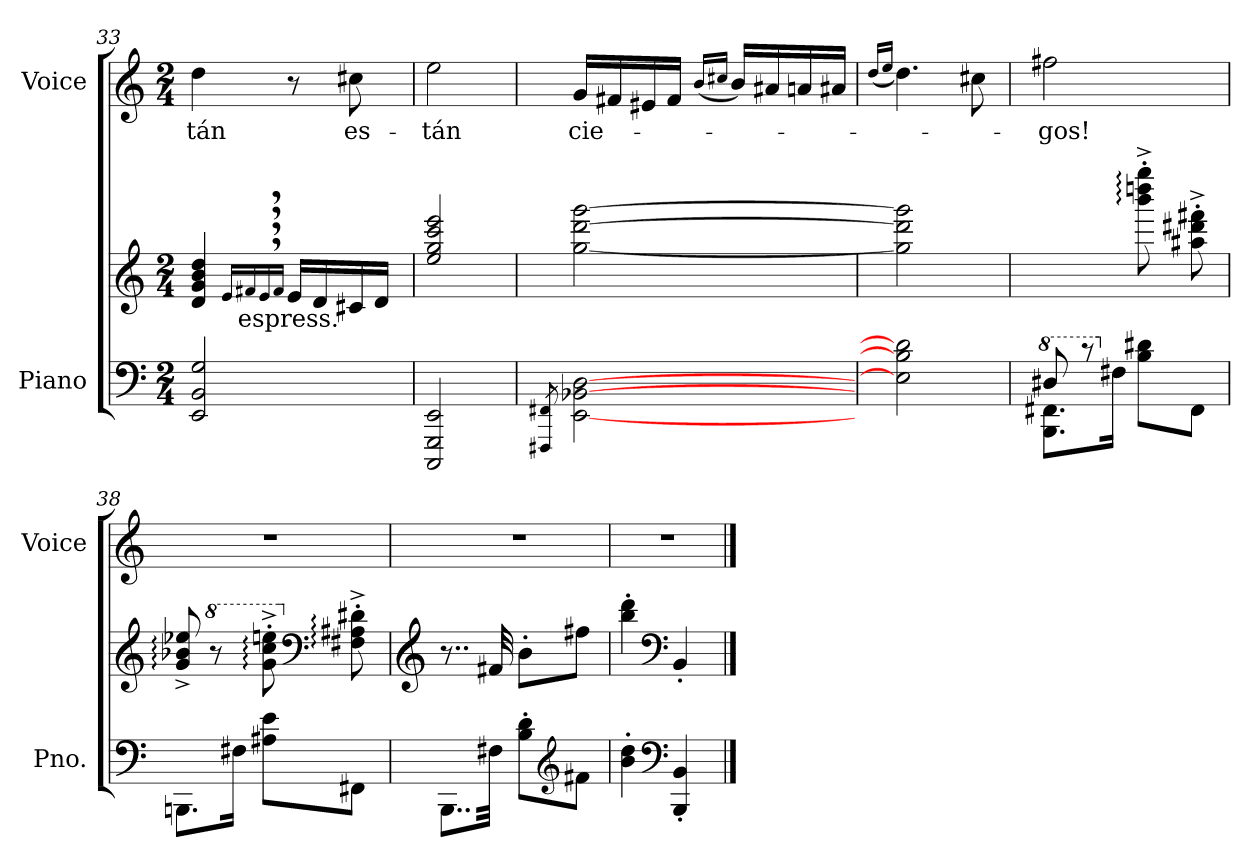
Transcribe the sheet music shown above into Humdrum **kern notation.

**kern	**kern	**kern	**text
*part2	*part2	*part1	*part1
*staff3	*staff2	*staff1	*staff1
*I"Piano	*	*I"Voice	*
*I'Pno.	*	*I'Voice	*
*clefF4	*clefG2	*clefG2	*
*k[]	*k[]	*k[]	*
*a:	*a:	*a:	*
*M2/4	*M2/4	*M2/4	*
=33	=33	=33	=33
!	!	!	!LO:LY:b:color=#000000
*	*^	*	*
2EEi/ 2BBi 2Gi	4di/, 4gi, 4bi, 4ddi,	16ryy	4ddi\	-tán
.	.	64ryy	.	.
.	.	256ryy	.	.
.	.	1024ryy	.	.
!	!	!LO:TX:b:t=espress.	!	!
.	.	4ryy	.	.
.	16qei/LL	.	.	.
.	16qf#Xi/	.	.	.
.	16qei/	.	.	.
.	16qf#i/JJ	.	.	.
.	16ei/LL	.	8r	.
.	16di/	.	.	.
.	.	8ryy	.	.
!	!	!	!	!LO:LY:b:color=#000000
.	16c#Xi/	.	8cc#Xi\	es-
.	16di/JJ	.	.	.
.	.	32ryy	.	.
.	.	128ryy	.	.
.	.	512.ryy	.	.
*	*v	*v	*	*
!!LO:LB:g=z
=34	=34	=34	=34
*	*8ba	*	*
*	*^	*	*
!	!	!	!	!LO:LY:b:color=#000000
*	*v	*v	*	*
2CCCi/ 2GGGi 2EEi	2ei/ 2gi 2cci 2eei	2eei\	-tán
=35	=35	=35	=35
*X8ba	*	*	*
8qFFF#Xi/ 8qFF#Xi	.	.	.
!	!	!	!LO:LY:b:color=#000000
[<2EEi\ [>2BB-Xi [>2Di	[<2gi\ [>2ddi [>2ggi	16gi/LL	cie-
.	.	16f#Xi/	.
.	.	16e#Xi/	.
.	.	16f#i/JJ	.
.	.	(16qbi/LL	.
.	.	16qcc#Xi/JJ	.
.	.	16bi/LL)	.
.	.	16a#Xi/	.
.	.	16ani/	.
.	.	16a#Xi/JJ	.
=36	=36	=36	=36
.	.	(16qddi/LL	.
.	.	16qeei/JJ	.
2Ei\] 2B-i] 2di]	2gi\] 2ddi] 2ggi]	4.ddi\)	.
.	.	8cc#Xi\	.
=37	=37	=37	=37
*8va	*	*	*
*^	*	*	*
!	!	!	!	!LO:LY:b:color=#000000
8D#Xi/	8.BBBi\ 8.FF#XiL	4ryy	2ff#Xi\	-gos!
8r	.	.	.	.
*X8va	*	*	*	*
.	16F#Xi\Jk	.	.	.
4ryy	8Bi\ 8d#XiL	8bbi\:'^ 8dddni:'^ 8gggi:'^	.	.
.	8FF#i\J	8a#Xi\'^ 8dd#Xi'^ 8ff#Xi'^	.	.
!!LO:LB:g=z
=38	=38	=38	=38	=38
!	!	!	!LO:N:vis=1	!
*v	*v	*	*	*
8.BBBni\L	8Gi/:^ 8B-Xi:^ 8e-Xi:^	2r	.
*	*8va	*	*
.	8r	.	.
16F#Xi\Jk	.	.	.
8A#Xi\ 8eiL	8ggi\:'^ 8ccci:'^ 8eeeni:'^	.	.
*	*clefF4	*	*
*	*X8va	*	*
8FF#Xi\J	8F#Xi\:'^ 8A#Xi:'^ 8d#Xi:'^	.	.
=39	=39	=39	=39
*	*clefG2	*	*
!	!	!LO:N:vis=1	!
8..BBBi\L	8..r	2r	.
32F#Xi\Jkk	32f#Xi/	.	.
8Bi\' 8di'L	8b'i\L	.	.
*clefG2	*	*	*
8f#Xi\J	8ff#Xi\J	.	.
=40	=40	=40	=40
!	!	!LO:N:vis=1	!
4bi\' 4ddi'	4bbi\' 4dddi'	2r	.
*clefF4	*clefF4	*	*
4BBBi/' 4BBi'	4BB'i/	.	.
==	==	==	==
*-	*-	*-	*-
